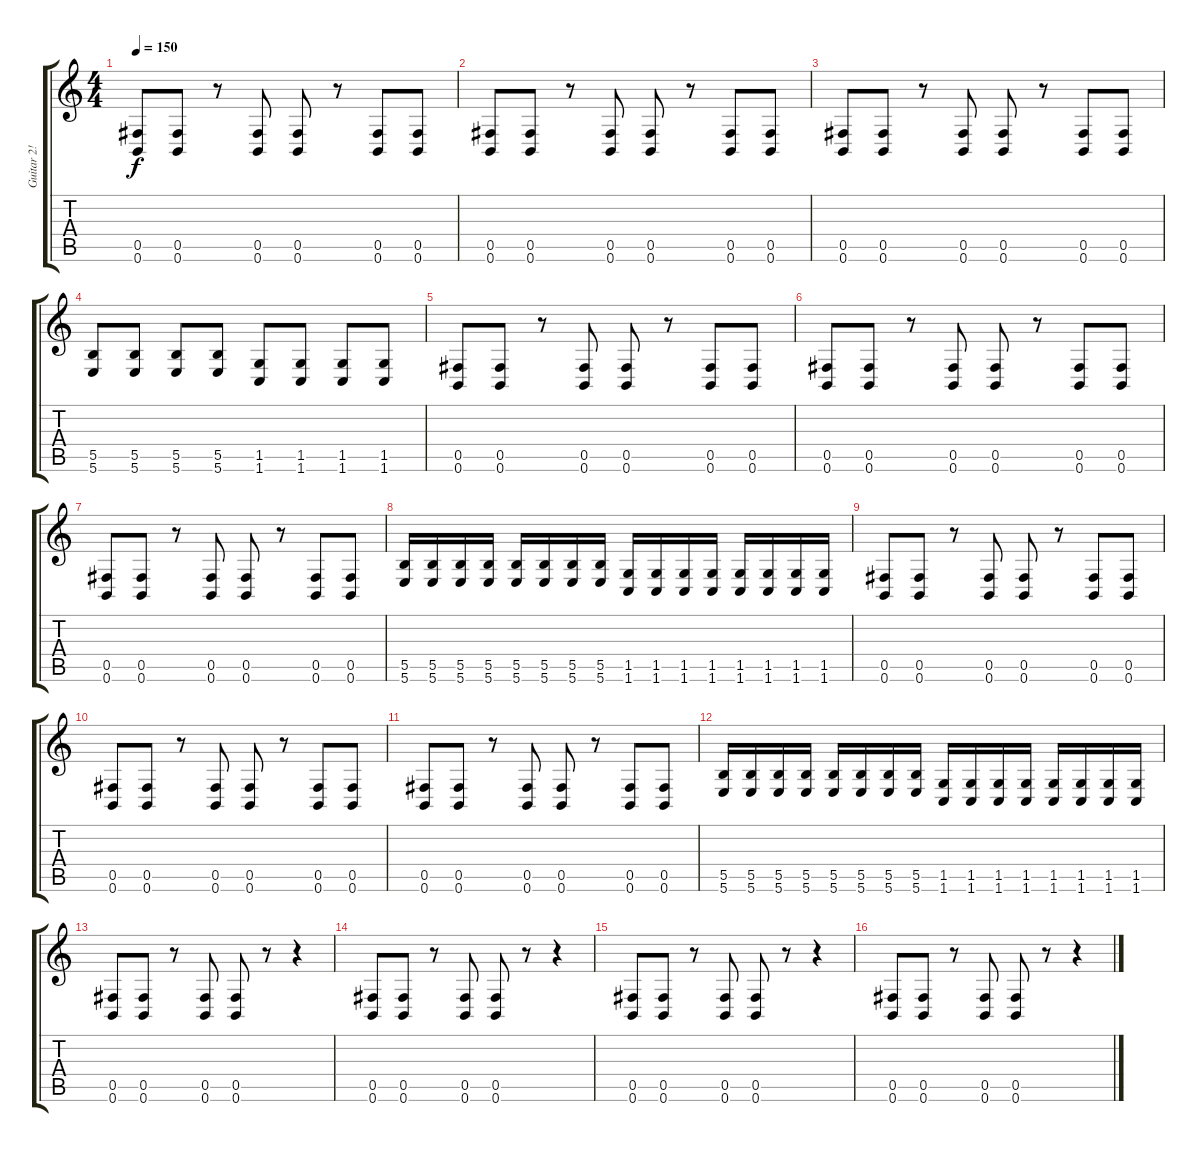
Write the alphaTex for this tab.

\track ("Guitar 2!" "Guitar 2!") {instrument overdrivenguitar}
\staff {score tabs}
\tuning (Db4 Ab3 E3 B2 Gb2 B1) {hide}
\ts (4 4)
\tempo 150
\clef g2
\ks c
(0.5 0.6).8{dy f} (0.5 0.6).8 r.8 (0.5 0.6).8 (0.5 0.6).8 r.8 (0.5 0.6).8 (0.5 0.6).8 |
(0.5 0.6).8 (0.5 0.6).8 r.8 (0.5 0.6).8 (0.5 0.6).8 r.8 (0.5 0.6).8 (0.5 0.6).8 |
(0.5 0.6).8 (0.5 0.6).8 r.8 (0.5 0.6).8 (0.5 0.6).8 r.8 (0.5 0.6).8 (0.5 0.6).8 |
(5.5 5.6).8 (5.5 5.6).8 (5.5 5.6).8 (5.5 5.6).8 (1.5 1.6).8 (1.5 1.6).8 (1.5 1.6).8 (1.5 1.6).8 |
(0.5 0.6).8 (0.5 0.6).8 r.8 (0.5 0.6).8 (0.5 0.6).8 r.8 (0.5 0.6).8 (0.5 0.6).8 |
(0.5 0.6).8 (0.5 0.6).8 r.8 (0.5 0.6).8 (0.5 0.6).8 r.8 (0.5 0.6).8 (0.5 0.6).8 |
(0.5 0.6).8 (0.5 0.6).8 r.8 (0.5 0.6).8 (0.5 0.6).8 r.8 (0.5 0.6).8 (0.5 0.6).8 |
(5.5 5.6).16 (5.5 5.6).16 (5.5 5.6).16 (5.5 5.6).16 (5.5 5.6).16 (5.5 5.6).16 (5.5 5.6).16 (5.5 5.6).16 (1.5 1.6).16 (1.5 1.6).16 (1.5 1.6).16 (1.5 1.6).16 (1.5 1.6).16 (1.5 1.6).16 (1.5 1.6).16 (1.5 1.6).16 |
(0.5 0.6).8 (0.5 0.6).8 r.8 (0.5 0.6).8 (0.5 0.6).8 r.8 (0.5 0.6).8 (0.5 0.6).8 |
(0.5 0.6).8 (0.5 0.6).8 r.8 (0.5 0.6).8 (0.5 0.6).8 r.8 (0.5 0.6).8 (0.5 0.6).8 |
(0.5 0.6).8 (0.5 0.6).8 r.8 (0.5 0.6).8 (0.5 0.6).8 r.8 (0.5 0.6).8 (0.5 0.6).8 |
(5.5 5.6).16 (5.5 5.6).16 (5.5 5.6).16 (5.5 5.6).16 (5.5 5.6).16 (5.5 5.6).16 (5.5 5.6).16 (5.5 5.6).16 (1.5 1.6).16 (1.5 1.6).16 (1.5 1.6).16 (1.5 1.6).16 (1.5 1.6).16 (1.5 1.6).16 (1.5 1.6).16 (1.5 1.6).16 |
(0.5 0.6).8 (0.5 0.6).8 r.8 (0.5 0.6).8 (0.5 0.6).8 r.8 r.4 |
(0.5 0.6).8 (0.5 0.6).8 r.8 (0.5 0.6).8 (0.5 0.6).8 r.8 r.4 |
(0.5 0.6).8 (0.5 0.6).8 r.8 (0.5 0.6).8 (0.5 0.6).8 r.8 r.4 |
(0.5 0.6).8 (0.5 0.6).8 r.8 (0.5 0.6).8 (0.5 0.6).8 r.8 r.4
